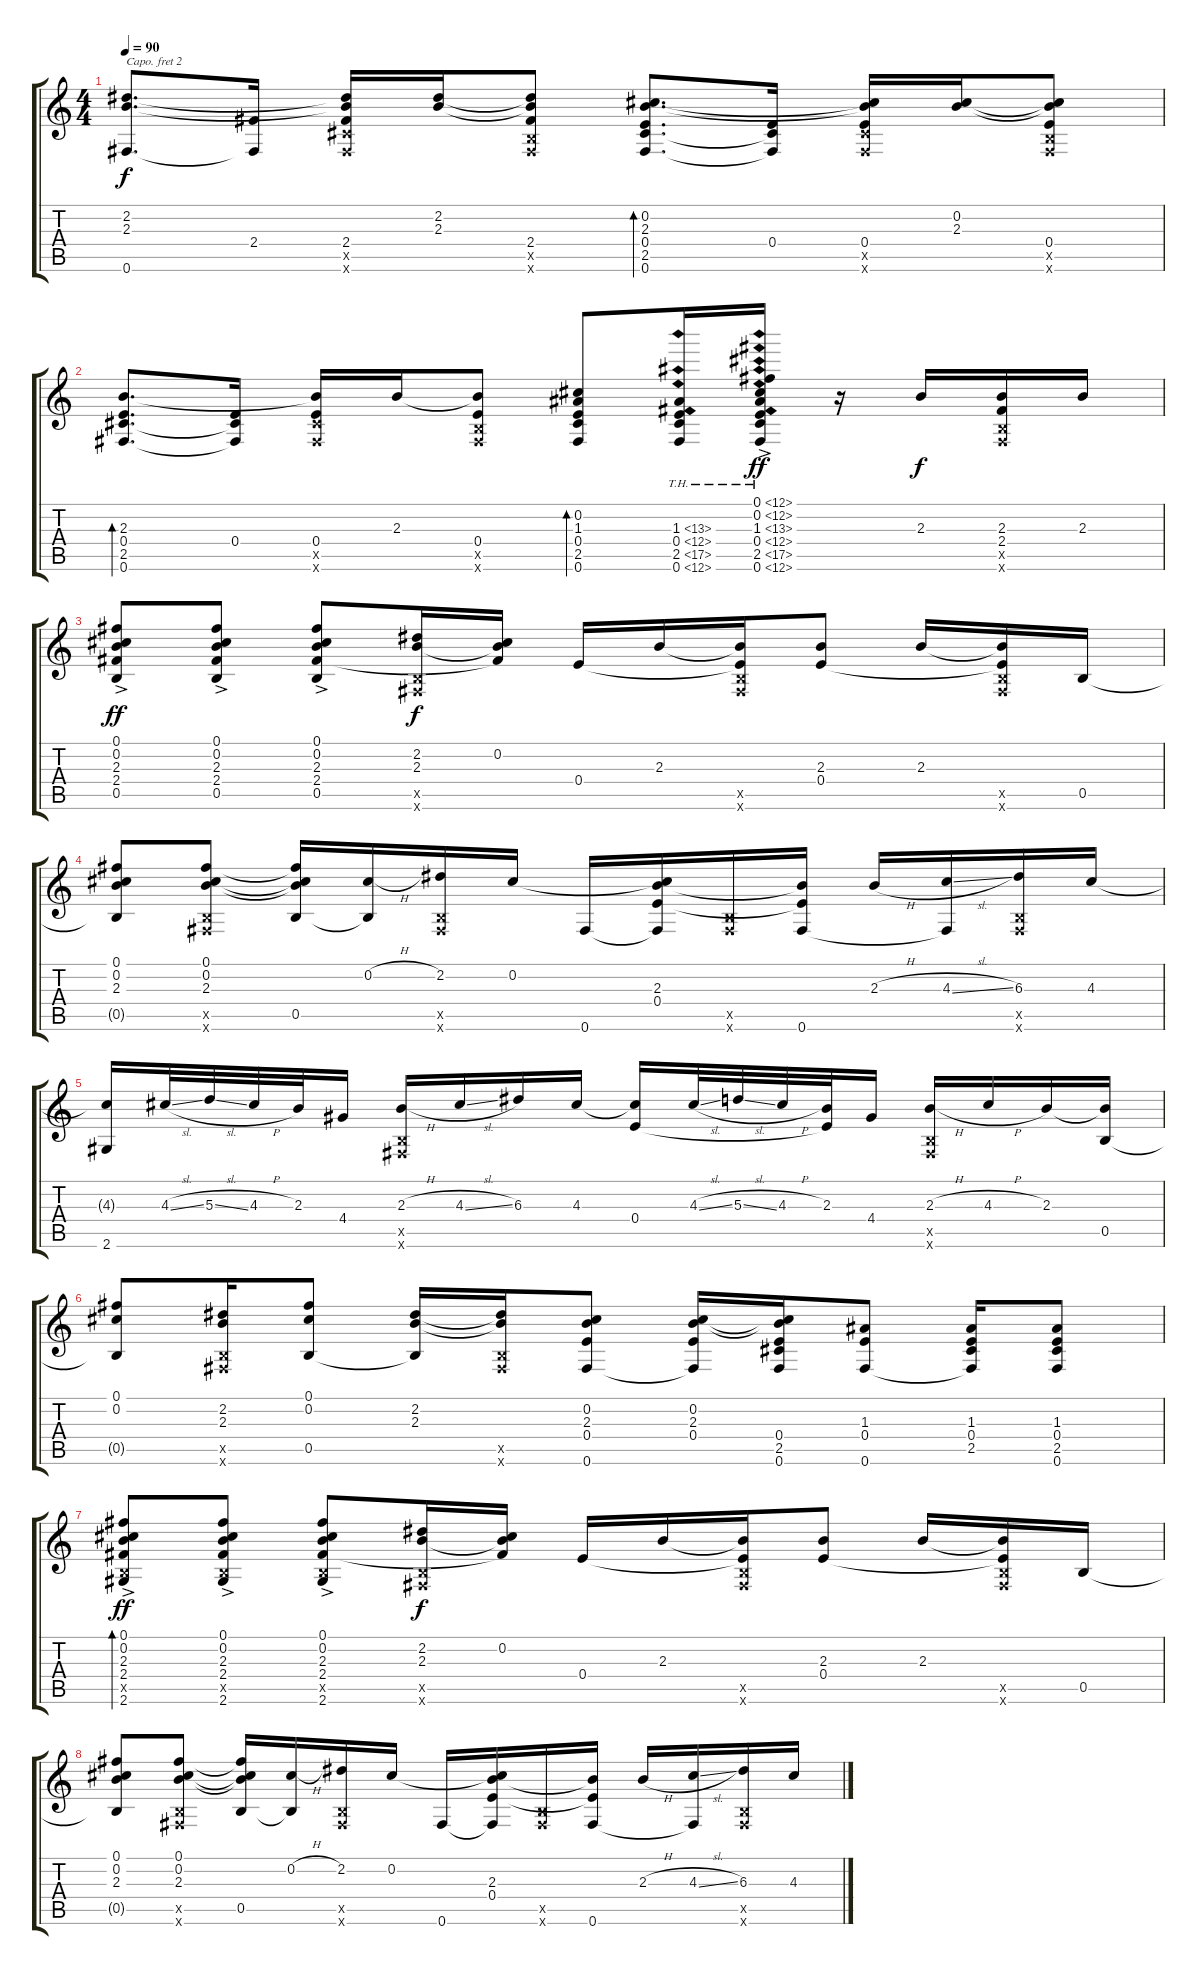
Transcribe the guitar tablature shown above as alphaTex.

\track "" {instrument acousticguitarsteel}
\staff {score tabs}
\capo 2
\tuning (E4 B3 G3 D3 A2 E2) {hide}
\ts (4 4)
\tempo 90
\clef g2
\ks c
(2.2 2.3 0.6).8{d dy f} (2.4 0.6{t}).16 (2.2{t} 2.3{t} 2.4 2.5{x} 0.6{x}).16 (2.2 2.3).16 (2.2{t} 2.3{t} 2.4 0.5{x} 0.6{x}).8 (0.2 2.3 0.4 2.5 0.6).8{d bd 60} (0.4 2.5{t} 0.6{t}).16 (0.2{t} 2.3{t} 0.4 2.5{x} 0.6{x}).16 (0.2 2.3).16 (0.2{t} 2.3{t} 0.4 0.5{x} 0.6{x}).8 |
(2.3 0.4 2.5 0.6).8{d bd 60} (0.4 2.5{t} 0.6{t}).16 (2.3{t} 0.4 2.5{x} 0.6{x}).16 2.3.16 (2.3{t} 0.4 0.5{x} 0.6{x}).8 (0.2 1.3 0.4 2.5 0.6).8{bd 60} (1.3{th 12} 0.4{th 12} 2.5{th 15} 0.6{th 12}).16 (0.1{th 12 ac} 0.2{th 12 ac} 1.3{th 12 ac} 0.4{th 12 ac} 2.5{th 15 ac} 0.6{th 12 ac}).16{dy ff} r.16 2.3.16{dy f} (2.3 2.4 0.5{x} 0.6{x}).16 2.3.16 |
(0.1{ac} 0.2{ac} 2.3{ac} 2.4{ac} 0.5{ac}).8{dy ff} (0.1{ac} 0.2{ac} 2.3{ac} 2.4{ac} 0.5{ac}).8 (0.1{ac} 0.2{ac} 2.3{ac} 2.4{ac} 0.5{ac}).8 (2.2 2.3 0.5{x} 0.6{x}).16{dy f} (0.2 2.3{t} 2.4{t}).16 0.4.16 2.3.16 (2.3{t} 0.4{t} 0.5{x} 0.6{x}).16 (2.3 0.4).8 2.3.16 (2.3{t} 0.4{t} 0.5{x} 0.6{x}).16 0.5.16 |
(0.1 0.2 2.3 0.5{t}).8 (0.1 0.2 2.3 0.5{x} 0.6{x}).8 (0.1{t} 0.2{t} 2.3{t} 0.5).16 (0.2{h} 0.5{t}).16 (2.2 0.5{x} 0.6{x}).16 0.2.16 0.6.16 (0.2{t} 2.3 0.4 0.6{t}).16 (0.5{x} 0.6{x}).16 (2.3{t} 0.4{t} 0.6).16 2.3{h}.16 (4.3{sl} 0.6{t}).16 (6.3 0.5{x} 0.6{x}).16 4.3.16 |
(4.3{t} 2.6).16 4.3{sl}.32 5.3{sl}.32 4.3{h}.32 2.3.32 4.4.16 (2.3{h} 0.5{x} 0.6{x}).16 4.3{sl}.16 6.3.16 4.3.16 (4.3{t} 0.4).16 4.3{sl}.32 5.3{sl}.32 4.3{h}.32 (2.3 0.4{t}).32 4.4.16 (2.3{h} 0.5{x} 0.6{x}).16 4.3{h}.16 2.3.16 (2.3{t} 0.5).16 |
(0.1 0.2 0.5{t}).8 (2.2 2.3 0.5{x} 0.6{x}).16 (0.1 0.2 0.5).8 (2.2 2.3 0.5{t}).16 (2.2{t} 2.3{t} 0.5{x} 0.6{x}).16 (0.2 2.3 0.4 0.6).8 (0.2 2.3 0.4 0.6{t}).16 (0.2{t} 2.3{t} 0.4 2.5 0.6).16 (1.3 0.4 0.6).8 (1.3 0.4 2.5 0.6{t}).16 (1.3 0.4 2.5 0.6).8 |
(0.1{ac} 0.2{ac} 2.3{ac} 2.4{ac} 0.5{ac x} 2.6).8{bd 60 dy ff} (0.1{ac} 0.2{ac} 2.3{ac} 2.4{ac} 0.5{ac x} 2.6).8 (0.1{ac} 0.2{ac} 2.3{ac} 2.4{ac} 0.5{ac x} 2.6).8 (2.2 2.3 0.5{x} 0.6{x}).16{dy f} (0.2 2.3{t} 2.4{t}).16 0.4.16 2.3.16 (2.3{t} 0.4{t} 0.5{x} 0.6{x}).16 (2.3 0.4).8 2.3.16 (2.3{t} 0.4{t} 0.5{x} 0.6{x}).16 0.5.16 |
(0.1 0.2 2.3 0.5{t}).8 (0.1 0.2 2.3 0.5{x} 0.6{x}).8 (0.1{t} 0.2{t} 2.3{t} 0.5).16 (0.2{h} 0.5{t}).16 (2.2 0.5{x} 0.6{x}).16 0.2.16 0.6.16 (0.2{t} 2.3 0.4 0.6{t}).16 (0.5{x} 0.6{x}).16 (2.3{t} 0.4{t} 0.6).16 2.3{h}.16 (4.3{sl} 0.6{t}).16 (6.3 0.5{x} 0.6{x}).16 4.3.16
